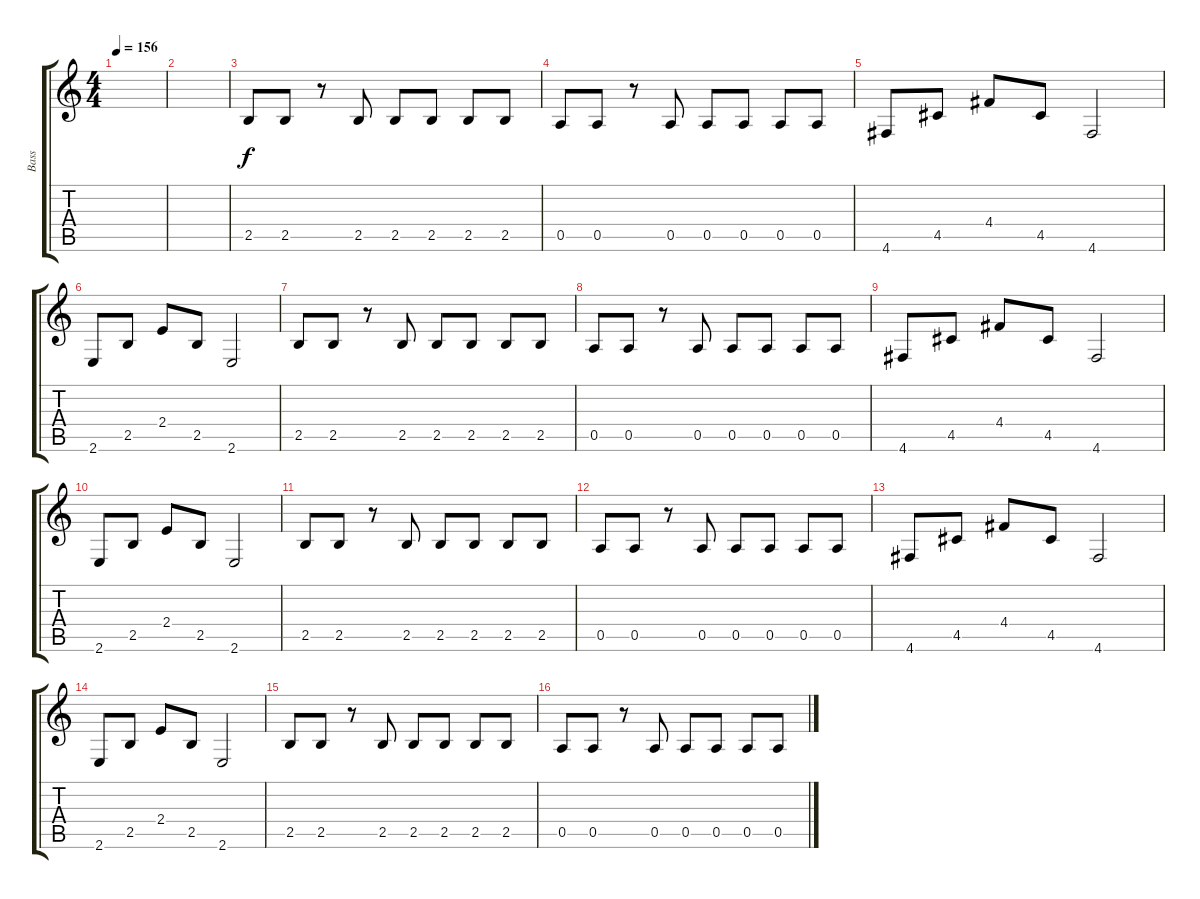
\track ("Bass" "Bass") {instrument electricbassfinger}
\staff {score tabs}
\tuning (E4 B3 G3 D3 A2 D2) {hide}
\ts (4 4)
\tempo 156
\clef g2
\ks c
|
|
2.5.8 2.5.8 r.8 2.5.8 2.5.8 2.5.8 2.5.8 2.5.8 |
0.5.8 0.5.8 r.8 0.5.8 0.5.8 0.5.8 0.5.8 0.5.8 |
4.6.8 4.5.8 4.4.8 4.5.8 4.6.2 |
2.6.8 2.5.8 2.4.8 2.5.8 2.6.2 |
2.5.8 2.5.8 r.8 2.5.8 2.5.8 2.5.8 2.5.8 2.5.8 |
0.5.8 0.5.8 r.8 0.5.8 0.5.8 0.5.8 0.5.8 0.5.8 |
4.6.8 4.5.8 4.4.8 4.5.8 4.6.2 |
2.6.8 2.5.8 2.4.8 2.5.8 2.6.2 |
2.5.8 2.5.8 r.8 2.5.8 2.5.8 2.5.8 2.5.8 2.5.8 |
0.5.8 0.5.8 r.8 0.5.8 0.5.8 0.5.8 0.5.8 0.5.8 |
4.6.8 4.5.8 4.4.8 4.5.8 4.6.2 |
2.6.8 2.5.8 2.4.8 2.5.8 2.6.2 |
2.5.8 2.5.8 r.8 2.5.8 2.5.8 2.5.8 2.5.8 2.5.8 |
0.5.8 0.5.8 r.8 0.5.8 0.5.8 0.5.8 0.5.8 0.5.8
